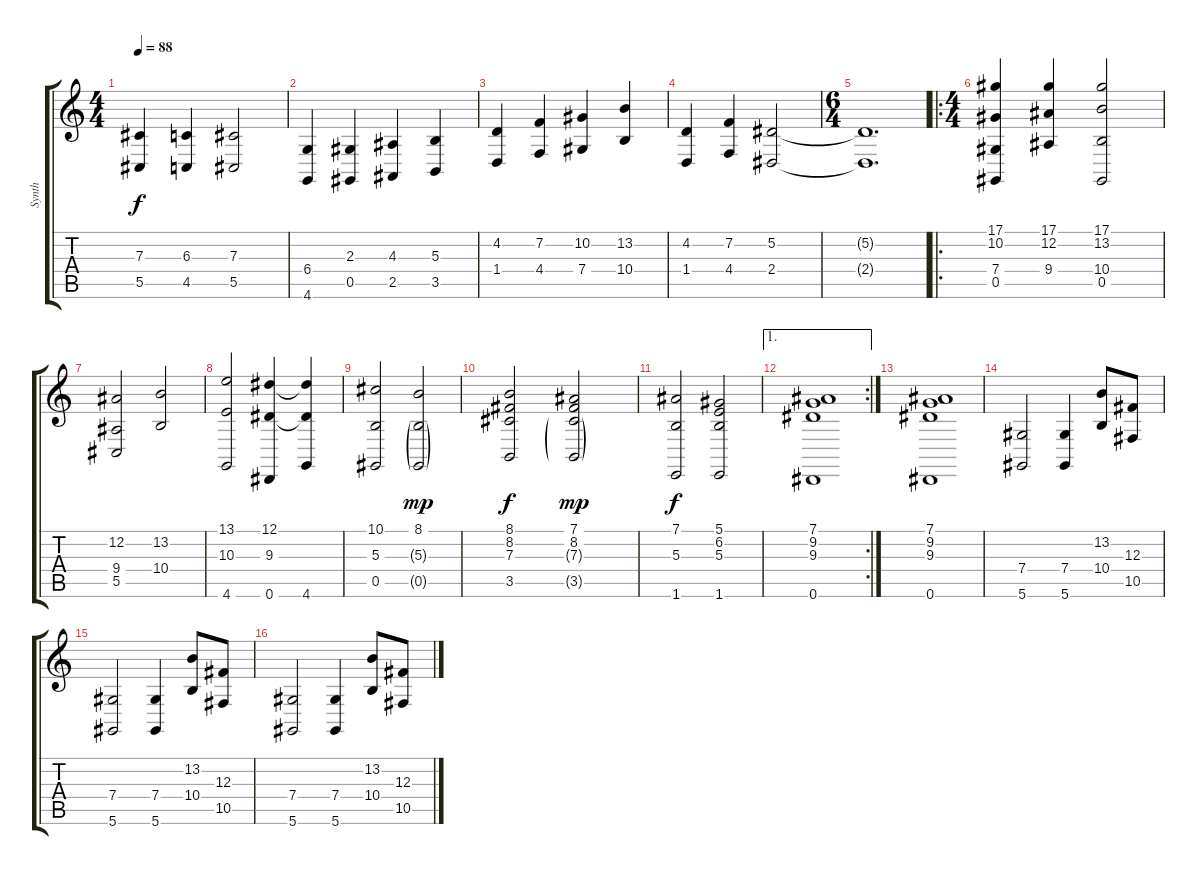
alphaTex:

\track ("Synth" "Synth") {instrument synthstrings1}
\staff {score tabs}
\tuning (Eb4 Bb3 Gb3 Db3 Ab2 Eb2) {hide}
\ts (4 4)
\tempo 88
\clef g2
\ks c
(7.3 5.5).4{dy f instrument synthstrings1} (6.3 4.5).4 (7.3 5.5).2 |
(6.4 4.6).4 (2.3 0.5).4 (4.3 2.5).4 (5.3 3.5).4 |
(4.2 1.4).4 (7.2 4.4).4 (10.2 7.4).4 (13.2 10.4).4 |
(4.2 1.4).4 (7.2 4.4).4 (5.2 2.4).2 |
\ts (6 4)
(5.2{t} 2.4{t}).1{d} |
\ro
\ts (4 4)
(17.1 10.2 7.4 0.5).4 (17.1 12.2 9.4).4 (17.1 13.2 10.4 0.5).2 |
(12.2 9.4 5.5).2 (13.2 10.4).2 |
(13.1 10.3 4.6).2 (12.1 9.3 0.6).4 (12.1{t} 9.3{t} 4.6).4 |
(10.1 5.3 0.5).2 (8.1 5.3{g} 0.5{g}).2{dy mp} |
(8.1 8.2 7.3 3.5).2{dy f} (7.1 8.2 7.3{g} 3.5{g}).2{dy mp} |
(7.1 5.3 1.6).2{dy f} (5.1 6.2 5.3 1.6).2 |
\ae 1
\rc 2
(7.1 9.2 9.3 0.6).1 |
(7.1 9.2 9.3 0.6).1 |
(7.4 5.6).2 (7.4 5.6).4 (13.2 10.4).8 (12.3 10.5).8 |
(7.4 5.6).2 (7.4 5.6).4 (13.2 10.4).8 (12.3 10.5).8 |
(7.4 5.6).2 (7.4 5.6).4 (13.2 10.4).8 (12.3 10.5).8
